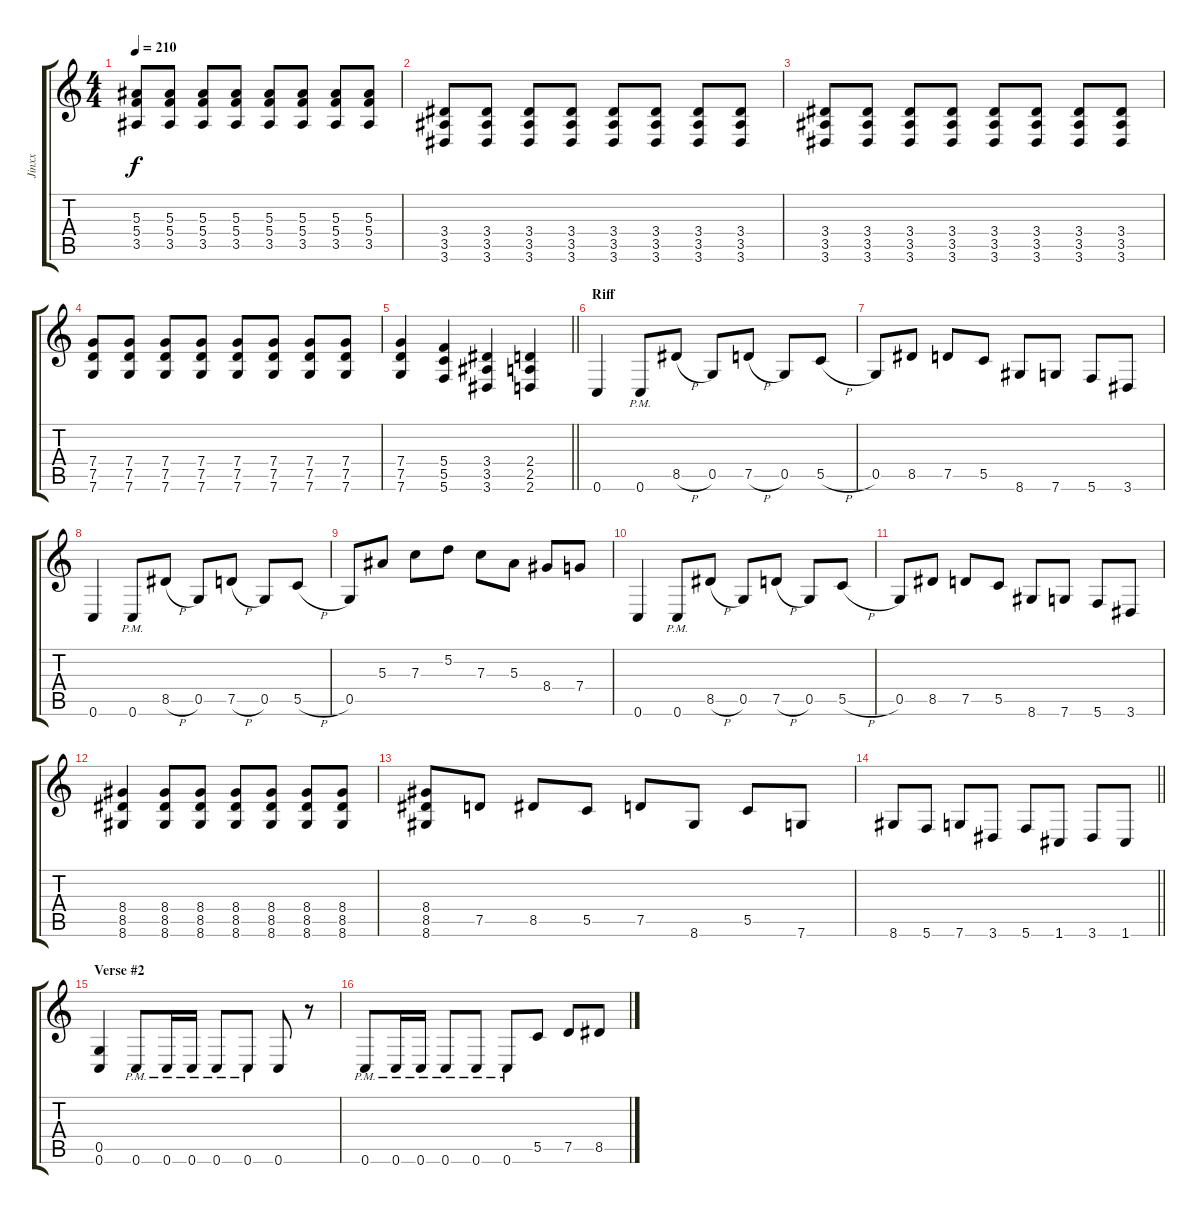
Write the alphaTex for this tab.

\track ("Jinxx" "Jinxx") {instrument distortionguitar}
\staff {score tabs}
\tuning (D4 A3 F3 C3 G2 C2) {hide}
\ts (4 4)
\tempo 210
\clef g2
\ks c
(5.3 5.4 3.5).8{dy f} (5.3 5.4 3.5).8 (5.3 5.4 3.5).8 (5.3 5.4 3.5).8 (5.3 5.4 3.5).8 (5.3 5.4 3.5).8 (5.3 5.4 3.5).8 (5.3 5.4 3.5).8 |
(3.4 3.5 3.6).8 (3.4 3.5 3.6).8 (3.4 3.5 3.6).8 (3.4 3.5 3.6).8 (3.4 3.5 3.6).8 (3.4 3.5 3.6).8 (3.4 3.5 3.6).8 (3.4 3.5 3.6).8 |
(3.4 3.5 3.6).8 (3.4 3.5 3.6).8 (3.4 3.5 3.6).8 (3.4 3.5 3.6).8 (3.4 3.5 3.6).8 (3.4 3.5 3.6).8 (3.4 3.5 3.6).8 (3.4 3.5 3.6).8 |
(7.4 7.5 7.6).8 (7.4 7.5 7.6).8 (7.4 7.5 7.6).8 (7.4 7.5 7.6).8 (7.4 7.5 7.6).8 (7.4 7.5 7.6).8 (7.4 7.5 7.6).8 (7.4 7.5 7.6).8 |
\barLineRight lightlight
(7.4 7.5 7.6).4 (5.4 5.5 5.6).4 (3.4 3.5 3.6).4 (2.4 2.5 2.6).4 |
\section ("" "Riff")
0.6.4 0.6{pm}.8 8.5{h}.8 0.5.8 7.5{h}.8 0.5.8 5.5{h}.8 |
0.5.8 8.5.8 7.5.8 5.5.8 8.6.8 7.6.8 5.6.8 3.6.8 |
0.6.4 0.6{pm}.8 8.5{h}.8 0.5.8 7.5{h}.8 0.5.8 5.5{h}.8 |
0.5.8 5.3.8 7.3.8 5.2.8 7.3.8 5.3.8 8.4.8 7.4.8 |
0.6.4 0.6{pm}.8 8.5{h}.8 0.5.8 7.5{h}.8 0.5.8 5.5{h}.8 |
0.5.8 8.5.8 7.5.8 5.5.8 8.6.8 7.6.8 5.6.8 3.6.8 |
(8.4 8.5 8.6).4 (8.4 8.5 8.6).8 (8.4 8.5 8.6).8 (8.4 8.5 8.6).8 (8.4 8.5 8.6).8 (8.4 8.5 8.6).8 (8.4 8.5 8.6).8 |
(8.4 8.5 8.6).8 7.5.8 8.5.8 5.5.8 7.5.8 8.6.8 5.5.8 7.6.8 |
\barLineRight lightlight
8.6.8 5.6.8 7.6.8 3.6.8 5.6.8 1.6.8 3.6.8 1.6.8 |
\section ("" "Verse #2")
(0.5 0.6).4 0.6{pm}.8 0.6{pm}.16 0.6{pm}.16 0.6{pm}.8 0.6{pm}.8 0.6.8 r.8 |
0.6{pm}.8 0.6{pm}.16 0.6{pm}.16 0.6{pm}.8 0.6{pm}.8 0.6{pm}.8 5.5.8 7.5.8 8.5.8
